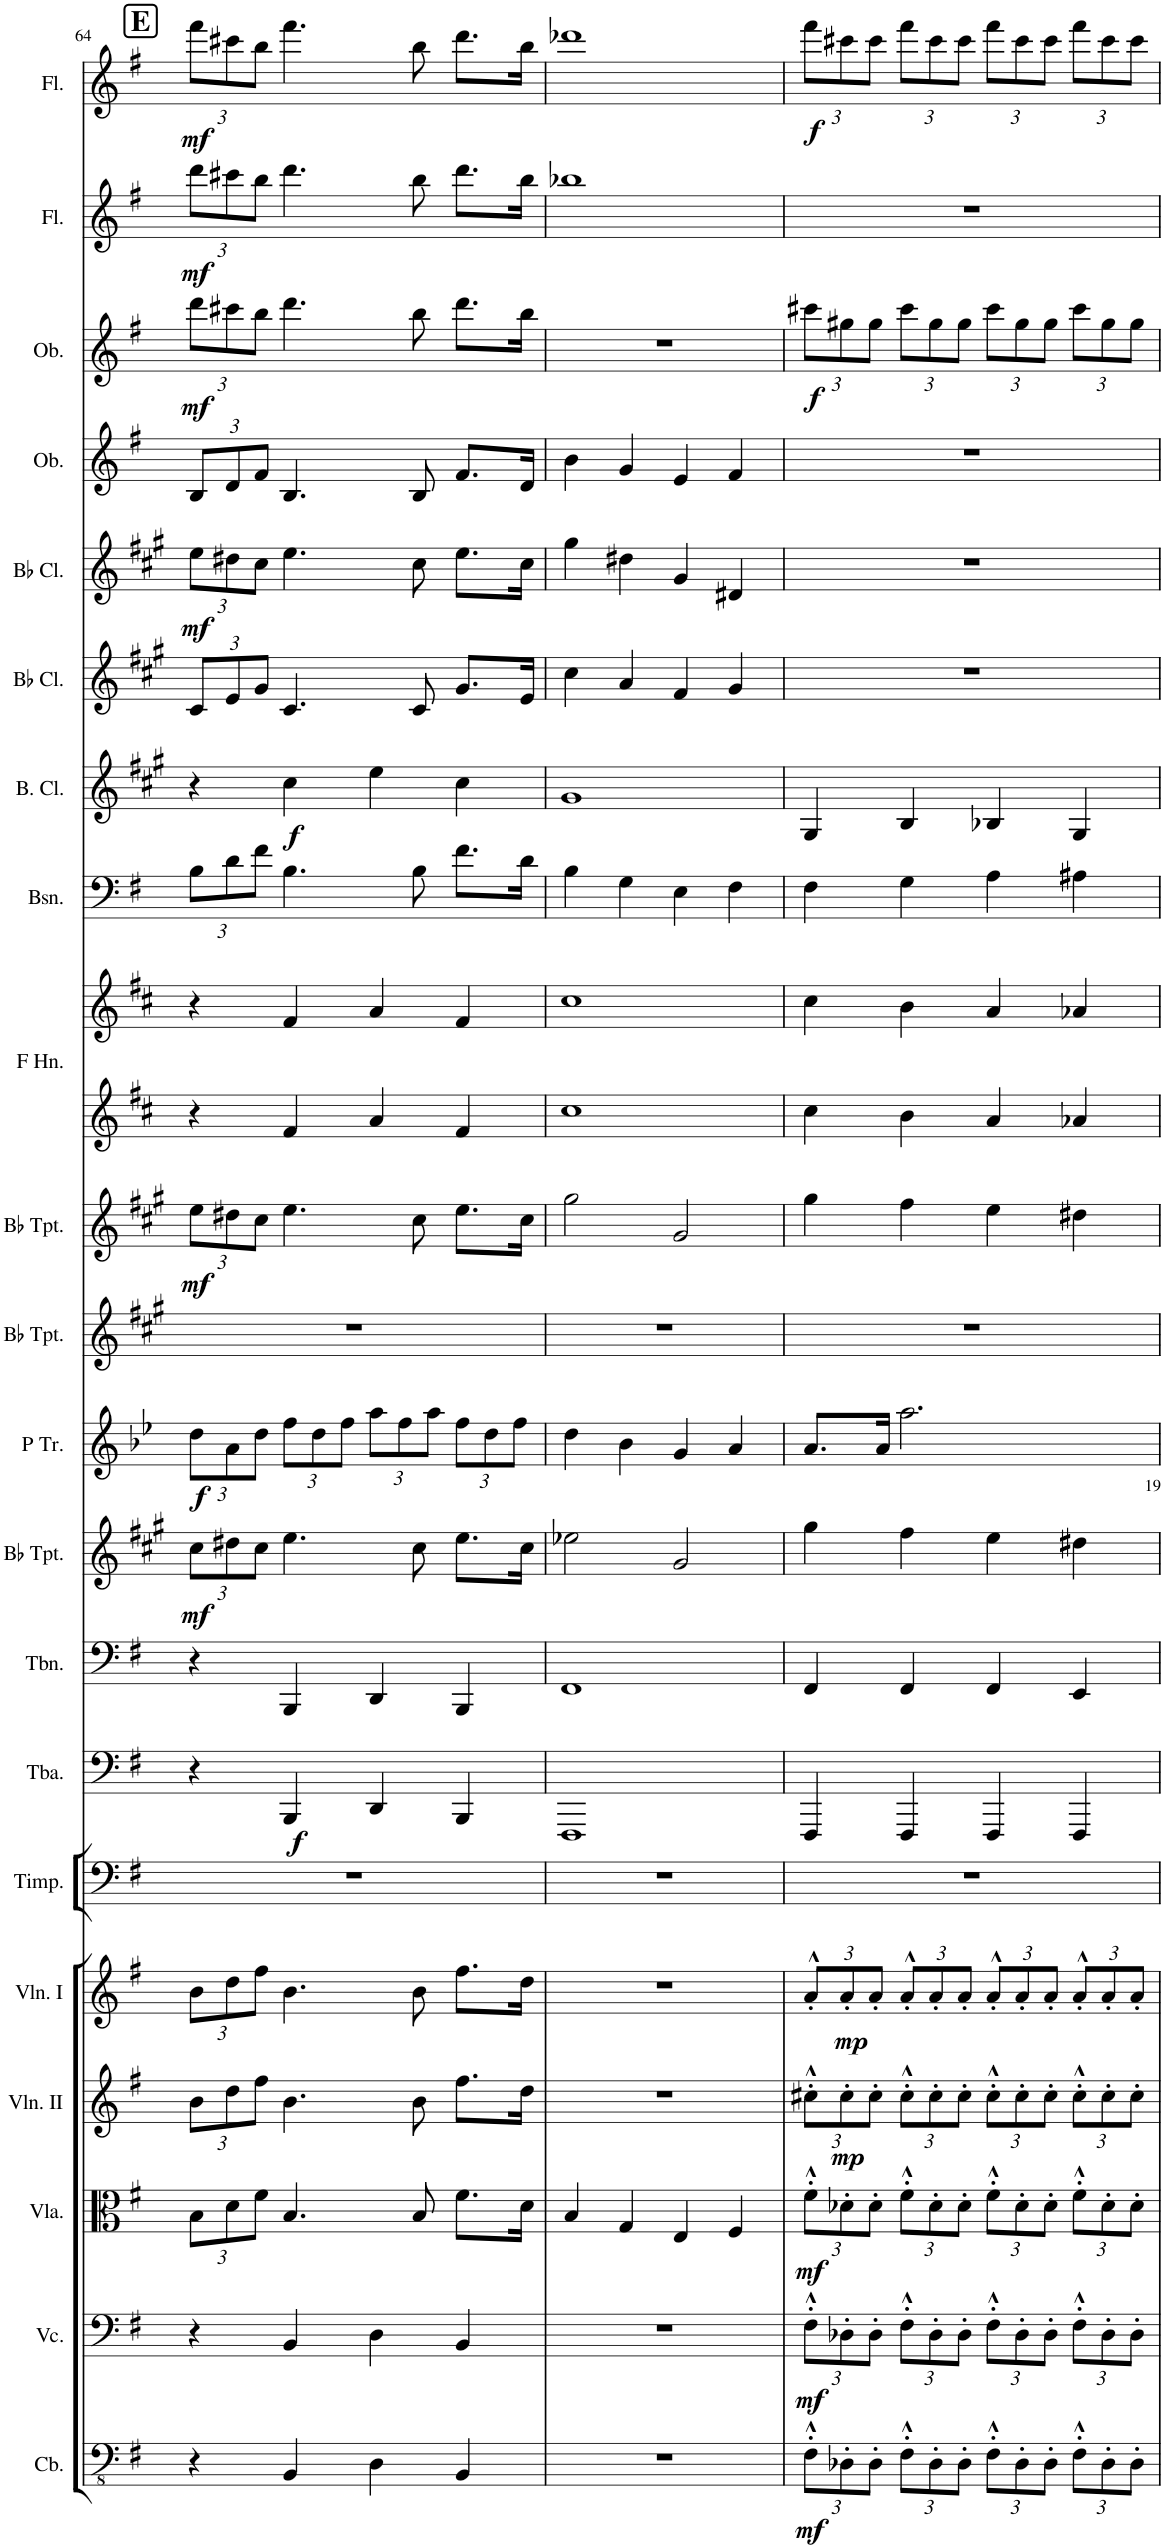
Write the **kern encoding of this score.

**kern	**dynam	**kern	**dynam	**kern	**dynam	**kern	**dynam	**kern	**dynam	**kern	**kern	**dynam	**kern	**kern	**dynam	**kern	**dynam	**kern	**kern	**dynam	**kern	**kern	**kern	**kern	**dynam	**kern	**kern	**dynam	**kern	**kern	**dynam	**kern	**dynam	**kern	**dynam
*part21	*part21	*part20	*part20	*part19	*part19	*part18	*part18	*part17	*part17	*part16	*part15	*part15	*part14	*part13	*part13	*part12	*part12	*part11	*part10	*part10	*part9	*part9	*part8	*part7	*part7	*part6	*part5	*part5	*part4	*part3	*part3	*part2	*part2	*part1	*part1
*staff22	*staff22	*staff21	*staff21	*staff20	*staff20	*staff19	*staff19	*staff18	*staff18	*staff17	*staff16	*staff16	*staff15	*staff14	*staff14	*staff13	*staff13	*staff12	*staff11	*staff11	*staff10	*staff9	*staff8	*staff7	*staff7	*staff6	*staff5	*staff5	*staff4	*staff3	*staff3	*staff2	*staff2	*staff1	*staff1
*I"Contrabasses	*	*I"Violoncellos	*	*I"Violas	*	*I"Violins II	*	*I"Violins I	*	*I"Timpani	*I"Tuba	*	*I"Trombone	*I"Trumpet 2	*	*I"Piccolo Trumpet	*	*I"Bb Trumpet	*I"Trumpet 1	*	*I"Horns in F	*	*I"Bassoons	*I"Bass Clarinet	*	*I"Clarinet 2	*I"Clarinet 1	*	*I"Oboe 2	*I"Oboe 1	*	*I"Flute 2	*	*I"Flute 1	*
*I'Cb.	*	*I'Vc.	*	*I'Vla.	*	*I'Vln. II	*	*I'Vln. I	*	*I'Timp.	*I'Tba.	*	*I'Tbn.	*	*	*I'P Tr.	*	*I'Bb Tpt.	*	*	*	*	*I'Bsn.	*I'B. Cl.	*	*	*	*	*I'Ob.	*I'Ob.	*	*I'Fl.	*	*I'Fl.	*
!!LO:PB:g=z
*clefFv4	*	*clefF4	*	*clefC3	*	*clefG2	*	*clefG2	*	*clefF4	*clefF4	*	*clefF4	*clefG2	*	*clefG2	*	*clefG2	*clefG2	*	*clefG2	*clefG2	*clefF4	*clefG2	*	*clefG2	*clefG2	*	*clefG2	*clefG2	*	*clefG2	*	*clefG2	*
*Trd7c12	*	*	*	*	*	*	*	*	*	*	*	*	*	*Trd1c2	*	*Trd2c3	*	*Trd1c2	*Trd1c2	*	*Trd4c7	*Trd4c7	*	*Trd8c14	*	*Trd1c2	*Trd1c2	*	*	*	*	*	*	*	*
*k[f#]	*	*k[f#]	*	*k[f#]	*	*k[f#]	*	*k[f#]	*	*k[f#]	*k[f#]	*	*k[f#]	*k[f#c#g#]	*	*k[b-e-]	*	*k[f#c#g#]	*k[f#c#g#]	*	*k[f#c#]	*k[f#c#]	*k[f#]	*k[f#c#g#]	*	*k[f#c#g#]	*k[f#c#g#]	*	*k[f#]	*k[f#]	*	*k[f#]	*	*k[f#]	*
*M4/4	*	*M4/4	*	*M4/4	*	*M4/4	*	*M4/4	*	*M4/4	*M4/4	*	*M4/4	*M4/4	*	*M4/4	*	*M4/4	*M4/4	*	*M4/4	*M4/4	*M4/4	*M4/4	*	*M4/4	*M4/4	*	*M4/4	*M4/4	*	*M4/4	*	*M4/4	*
*	*	*	*	*Xbrackettup	*	*Xbrackettup	*	*Xbrackettup	*	*	*	*	*	*Xbrackettup	*	*Xbrackettup	*	*	*Xbrackettup	*	*	*	*Xbrackettup	*	*	*Xbrackettup	*Xbrackettup	*	*Xbrackettup	*Xbrackettup	*	*Xbrackettup	*	*Xbrackettup	*
!!LO:REH:place=s1:a:B:cj:fs=14:t=E
=64	=64	=64	=64	=64	=64	=64	=64	=64	=64	=64	=64	=64	=64	=64	=64	=64	=64	=64	=64	=64	=64	=64	=64	=64	=64	=64	=64	=64	=64	=64	=64	=64	=64	=64	=64
!	!	!	!	!	!	!	!	!	!	!	!	!	!	!	!LO:DY:b	!	!LO:DY:b	!	!	!LO:DY:b	!	!	!	!	!	!	!	!LO:DY:b	!	!	!LO:DY:b	!	!LO:DY:b	!	!LO:DY:b
4r	.	4r	.	12B\L	.	12b\L	.	12b\L	.	1r	4r	.	4r	12cc#\L	mf	12dd\L	f	1r	12ee\L	mf	4r	4r	12B\L	4r	.	12c#/L	12ee\L	mf	12B/L	12ddd\L	mf	12ddd\L	mf	12fff#\L	mf
.	.	.	.	12d\	.	12dd\	.	12dd\	.	.	.	.	.	12dd#X\	.	12a\	.	.	12dd#X\	.	.	.	12d\	.	.	12e/	12dd#X\	.	12d/	12ccc#X\	.	12ccc#X\	.	12ccc#X\	.
.	.	.	.	12f#\J	.	12ff#\J	.	12ff#\J	.	.	.	.	.	12cc#\J	.	12dd\J	.	.	12cc#\J	.	.	.	12f#\J	.	.	12g#/J	12cc#\J	.	12f#/J	12bb\J	.	12bb\J	.	12bb\J	.
!	!	!	!	!	!	!	!	!	!	!	!	!LO:DY:b	!	!	!	!	!	!	!	!	!	!	!	!	!LO:DY:b	!	!	!	!	!	!	!	!	!	!
4BBB/	.	4BB/	.	4.B/	.	4.b\	.	4.b\	.	.	4BBB/	f	4BBB/	4.ee\	.	12ff\L	.	.	4.ee\	.	4f#/	4f#/	4.B\	4cc#\	f	4.c#/	4.ee\	.	4.B/	4.ddd\	.	4.ddd\	.	4.fff#\	.
.	.	.	.	.	.	.	.	.	.	.	.	.	.	.	.	12dd\	.	.	.	.	.	.	.	.	.	.	.	.	.	.	.	.	.	.	.
.	.	.	.	.	.	.	.	.	.	.	.	.	.	.	.	12ff\J	.	.	.	.	.	.	.	.	.	.	.	.	.	.	.	.	.	.	.
4DD\	.	4D\	.	.	.	.	.	.	.	.	4DD/	.	4DD/	.	.	12aa\L	.	.	.	.	4a/	4a/	.	4ee\	.	.	.	.	.	.	.	.	.	.	.
.	.	.	.	.	.	.	.	.	.	.	.	.	.	.	.	12ff\	.	.	.	.	.	.	.	.	.	.	.	.	.	.	.	.	.	.	.
.	.	.	.	8B/	.	8b\	.	8b\	.	.	.	.	.	8cc#\	.	.	.	.	8cc#\	.	.	.	8B\	.	.	8c#/	8cc#\	.	8B/	8bb\	.	8bb\	.	8bb\	.
.	.	.	.	.	.	.	.	.	.	.	.	.	.	.	.	12aa\J	.	.	.	.	.	.	.	.	.	.	.	.	.	.	.	.	.	.	.
4BBB/	.	4BB/	.	8.f#\L	.	8.ff#\L	.	8.ff#\L	.	.	4BBB/	.	4BBB/	8.ee\L	.	12ff\L	.	.	8.ee\L	.	4f#/	4f#/	8.f#\L	4cc#\	.	8.g#/L	8.ee\L	.	8.f#/L	8.ddd\L	.	8.ddd\L	.	8.ddd\L	.
.	.	.	.	.	.	.	.	.	.	.	.	.	.	.	.	12dd\	.	.	.	.	.	.	.	.	.	.	.	.	.	.	.	.	.	.	.
.	.	.	.	.	.	.	.	.	.	.	.	.	.	.	.	12ff\J	.	.	.	.	.	.	.	.	.	.	.	.	.	.	.	.	.	.	.
.	.	.	.	16d\Jk	.	16dd\Jk	.	16dd\Jk	.	.	.	.	.	16cc#\Jk	.	.	.	.	16cc#\Jk	.	.	.	16d\Jk	.	.	16e/Jk	16cc#\Jk	.	16d/Jk	16bb\Jk	.	16bb\Jk	.	16bb\Jk	.
=65	=65	=65	=65	=65	=65	=65	=65	=65	=65	=65	=65	=65	=65	=65	=65	=65	=65	=65	=65	=65	=65	=65	=65	=65	=65	=65	=65	=65	=65	=65	=65	=65	=65	=65	=65
1r	.	1r	.	4B/	.	1r	.	1r	.	1r	1FFF#	.	1FF#	2ee-X\	.	4dd\	.	1r	2gg#\	.	1cc#	1cc#	4B\	1g#	.	4cc#\	4gg#\	.	4b\	1r	.	1bb-X	.	1ddd-X	.
.	.	.	.	4G/	.	.	.	.	.	.	.	.	.	.	.	4b-\	.	.	.	.	.	.	4G\	.	.	4a/	4dd#X\	.	4g/	.	.	.	.	.	.
.	.	.	.	4E/	.	.	.	.	.	.	.	.	.	2g#/	.	4g/	.	.	2g#/	.	.	.	4E\	.	.	4f#/	4g#/	.	4e/	.	.	.	.	.	.
.	.	.	.	4F#/	.	.	.	.	.	.	.	.	.	.	.	4a/	.	.	.	.	.	.	4F#\	.	.	4g#/	4d#X/	.	4f#/	.	.	.	.	.	.
=66	=66	=66	=66	=66	=66	=66	=66	=66	=66	=66	=66	=66	=66	=66	=66	=66	=66	=66	=66	=66	=66	=66	=66	=66	=66	=66	=66	=66	=66	=66	=66	=66	=66	=66	=66
*Xbrackettup	*	*Xbrackettup	*	*	*	*	*	*	*	*	*	*	*	*	*	*	*	*	*	*	*	*	*	*	*	*	*	*	*	*	*	*	*	*	*
!	!LO:DY:b	!	!LO:DY:b	!	!LO:DY:b	!	!	!	!	!	!	!	!	!	!	!	!	!	!	!	!	!	!	!	!	!	!	!	!	!	!LO:DY:b	!	!	!	!LO:DY:b
12FF#'^^\L	mf	12F#'^^\L	mf	12f#'^^\L	mf	12cc#X'^^\L	.	12a'^^/L	.	1r	4FFF#/	.	4FF#/	4gg#\	.	8.a/L	.	1r	4gg#\	.	4cc#\	4cc#\	4F#\	4G#/	.	1r	1r	.	1r	12ccc#X\L	f	1r	.	12fff#\L	f
!	!	!	!	!	!	!	!LO:DY:b	!	!LO:DY:b	!	!	!	!	!	!	!	!	!	!	!	!	!	!	!	!	!	!	!	!	!	!	!	!	!	!
12DD-X'\	.	12D-X'\	.	12d-X'\	.	12cc#'\	mp	12a'/	mp	.	.	.	.	.	.	.	.	.	.	.	.	.	.	.	.	.	.	.	.	12gg#X\	.	.	.	12ccc#X\	.
12DD-'\J	.	12D-'\J	.	12d-'\J	.	12cc#'\J	.	12a'/J	.	.	.	.	.	.	.	.	.	.	.	.	.	.	.	.	.	.	.	.	.	12gg#\J	.	.	.	12ccc#\J	.
.	.	.	.	.	.	.	.	.	.	.	.	.	.	.	.	16a/Jk	.	.	.	.	.	.	.	.	.	.	.	.	.	.	.	.	.	.	.
12FF#'^^\L	.	12F#'^^\L	.	12f#'^^\L	.	12cc#'^^\L	.	12a'^^/L	.	.	4FFF#/	.	4FF#/	4ff#\	.	2.aa\	.	.	4ff#\	.	4b\	4b\	4G\	4B/	.	.	.	.	.	12ccc#\L	.	.	.	12fff#\L	.
12DD-'\	.	12D-'\	.	12d-'\	.	12cc#'\	.	12a'/	.	.	.	.	.	.	.	.	.	.	.	.	.	.	.	.	.	.	.	.	.	12gg#\	.	.	.	12ccc#\	.
12DD-'\J	.	12D-'\J	.	12d-'\J	.	12cc#'\J	.	12a'/J	.	.	.	.	.	.	.	.	.	.	.	.	.	.	.	.	.	.	.	.	.	12gg#\J	.	.	.	12ccc#\J	.
12FF#'^^\L	.	12F#'^^\L	.	12f#'^^\L	.	12cc#'^^\L	.	12a'^^/L	.	.	4FFF#/	.	4FF#/	4ee\	.	.	.	.	4ee\	.	4a/	4a/	4A\	4B-X/	.	.	.	.	.	12ccc#\L	.	.	.	12fff#\L	.
12DD-'\	.	12D-'\	.	12d-'\	.	12cc#'\	.	12a'/	.	.	.	.	.	.	.	.	.	.	.	.	.	.	.	.	.	.	.	.	.	12gg#\	.	.	.	12ccc#\	.
12DD-'\J	.	12D-'\J	.	12d-'\J	.	12cc#'\J	.	12a'/J	.	.	.	.	.	.	.	.	.	.	.	.	.	.	.	.	.	.	.	.	.	12gg#\J	.	.	.	12ccc#\J	.
12FF#'^^\L	.	12F#'^^\L	.	12f#'^^\L	.	12cc#'^^\L	.	12a'^^/L	.	.	4FFF#/	.	4EE/	4dd#X\	.	.	.	.	4dd#X\	.	4a-X/	4a-X/	4A#X\	4G#/	.	.	.	.	.	12ccc#\L	.	.	.	12fff#\L	.
12DD-'\	.	12D-'\	.	12d-'\	.	12cc#'\	.	12a'/	.	.	.	.	.	.	.	.	.	.	.	.	.	.	.	.	.	.	.	.	.	12gg#\	.	.	.	12ccc#\	.
12DD-'\J	.	12D-'\J	.	12d-'\J	.	12cc#'\J	.	12a'/J	.	.	.	.	.	.	.	.	.	.	.	.	.	.	.	.	.	.	.	.	.	12gg#\J	.	.	.	12ccc#\J	.
=	=	=	=	=	=	=	=	=	=	=	=	=	=	=	=	=	=	=	=	=	=	=	=	=	=	=	=	=	=	=	=	=	=	=	=
*-	*-	*-	*-	*-	*-	*-	*-	*-	*-	*-	*-	*-	*-	*-	*-	*-	*-	*-	*-	*-	*-	*-	*-	*-	*-	*-	*-	*-	*-	*-	*-	*-	*-	*-	*-
